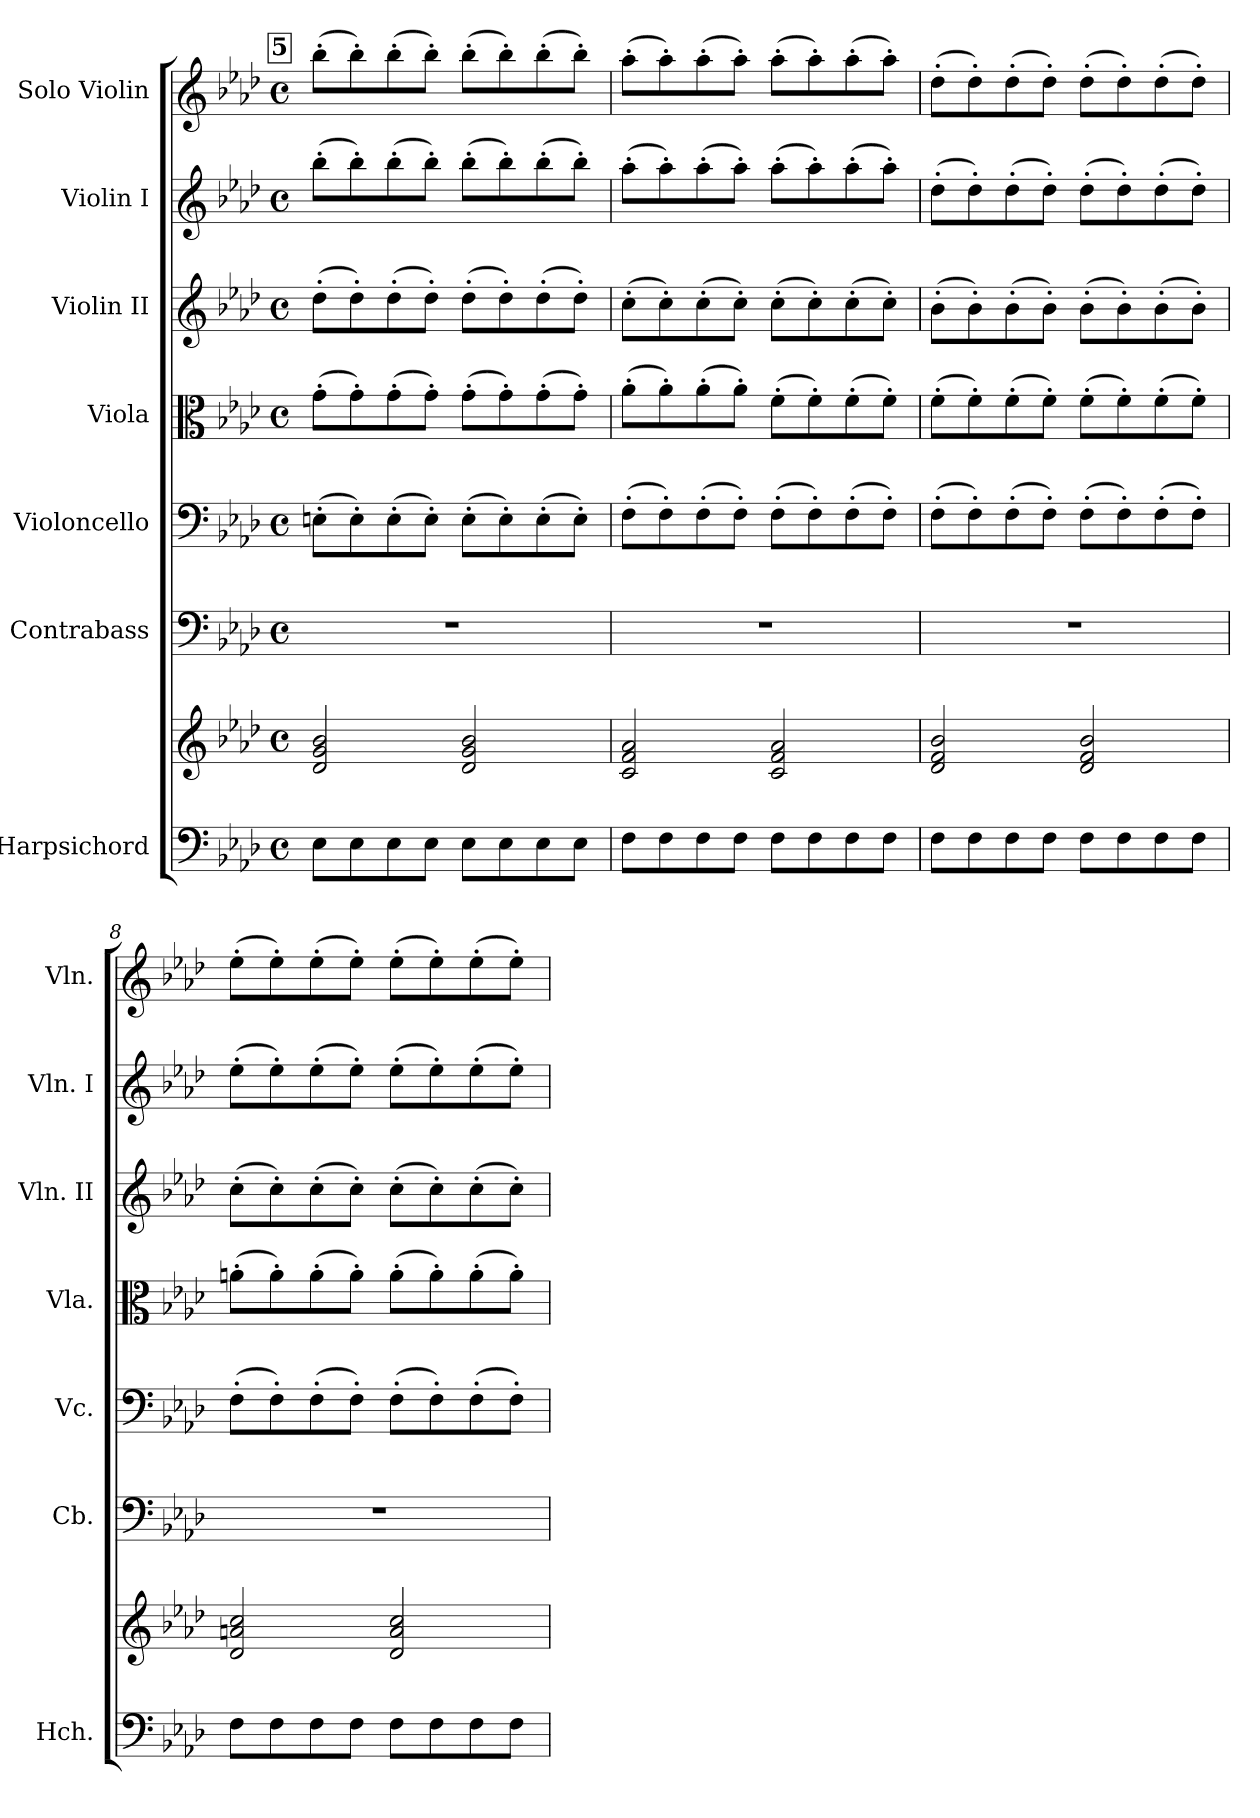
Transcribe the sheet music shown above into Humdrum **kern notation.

**kern	**kern	**kern	**kern	**kern	**kern	**kern	**kern
*part7	*part7	*part6	*part5	*part4	*part3	*part2	*part1
*staff8	*staff7	*staff6	*staff5	*staff4	*staff3	*staff2	*staff1
*I"Harpsichord	*	*I"Contrabass	*I"Violoncello	*I"Viola	*I"Violin II	*I"Violin I	*I"Solo Violin
*I'Hch.	*	*I'Cb.	*I'Vc.	*I'Vla.	*I'Vln. II	*I'Vln. I	*I'Vln.
!!LO:PB:g=z
*clefF4	*clefG2	*clefF4	*clefF4	*clefC3	*clefG2	*clefG2	*clefG2
*	*	*ITrd7c12	*	*	*	*	*
*k[b-e-a-d-]	*k[b-e-a-d-]	*k[b-e-a-d-]	*k[b-e-a-d-]	*k[b-e-a-d-]	*k[b-e-a-d-]	*k[b-e-a-d-]	*k[b-e-a-d-]
*M4/4	*M4/4	*M4/4	*M4/4	*M4/4	*M4/4	*M4/4	*M4/4
*met(c)	*met(c)	*met(c)	*met(c)	*met(c)	*met(c)	*met(c)	*met(c)
!!LO:REH:place=s1:a:B:fs=14:t=5
=5	=5	=5	=5	=5	=5	=5	=5
8E-\L	2d-/ 2g/ 2b-/	1r	(>8En'\L	(>8g'\L	(>8dd-'\L	(>8bb-'\L	(>8bb-'\L
8E-\	.	.	8E'\)	8g'\)	8dd-'\)	8bb-'\)	8bb-'\)
8E-\	.	.	(>8E'\	(>8g'\	(>8dd-'\	(>8bb-'\	(>8bb-'\
8E-\J	.	.	8E'\J)	8g'\J)	8dd-'\J)	8bb-'\J)	8bb-'\J)
8E-\L	2d-/ 2g/ 2b-/	.	(>8E'\L	(>8g'\L	(>8dd-'\L	(>8bb-'\L	(>8bb-'\L
8E-\	.	.	8E'\)	8g'\)	8dd-'\)	8bb-'\)	8bb-'\)
8E-\	.	.	(>8E'\	(>8g'\	(>8dd-'\	(>8bb-'\	(>8bb-'\
8E-\J	.	.	8E'\J)	8g'\J)	8dd-'\J)	8bb-'\J)	8bb-'\J)
=6	=6	=6	=6	=6	=6	=6	=6
8F\L	2c/ 2f/ 2a-/	1r	(>8F'\L	(>8a-'\L	(>8cc'\L	(>8aa-'\L	(>8aa-'\L
8F\	.	.	8F'\)	8a-'\)	8cc'\)	8aa-'\)	8aa-'\)
8F\	.	.	(>8F'\	(>8a-'\	(>8cc'\	(>8aa-'\	(>8aa-'\
8F\J	.	.	8F'\J)	8a-'\J)	8cc'\J)	8aa-'\J)	8aa-'\J)
8F\L	2c/ 2f/ 2a-/	.	(>8F'\L	(>8f'\L	(>8cc'\L	(>8aa-'\L	(>8aa-'\L
8F\	.	.	8F'\)	8f'\)	8cc'\)	8aa-'\)	8aa-'\)
8F\	.	.	(>8F'\	(>8f'\	(>8cc'\	(>8aa-'\	(>8aa-'\
8F\J	.	.	8F'\J)	8f'\J)	8cc'\J)	8aa-'\J)	8aa-'\J)
=7	=7	=7	=7	=7	=7	=7	=7
8F\L	2d-/ 2f/ 2b-/	1r	(>8F'\L	(>8f'\L	(>8b-'\L	(>8dd-'\L	(>8dd-'\L
8F\	.	.	8F'\)	8f'\)	8b-'\)	8dd-'\)	8dd-'\)
8F\	.	.	(>8F'\	(>8f'\	(>8b-'\	(>8dd-'\	(>8dd-'\
8F\J	.	.	8F'\J)	8f'\J)	8b-'\J)	8dd-'\J)	8dd-'\J)
8F\L	2d-/ 2f/ 2b-/	.	(>8F'\L	(>8f'\L	(>8b-'\L	(>8dd-'\L	(>8dd-'\L
8F\	.	.	8F'\)	8f'\)	8b-'\)	8dd-'\)	8dd-'\)
8F\	.	.	(>8F'\	(>8f'\	(>8b-'\	(>8dd-'\	(>8dd-'\
8F\J	.	.	8F'\J)	8f'\J)	8b-'\J)	8dd-'\J)	8dd-'\J)
=8	=8	=8	=8	=8	=8	=8	=8
8F\L	2d-/ 2an/ 2cc/	1r	(>8F'\L	(>8an'\L	(>8cc'\L	(>8ee-'\L	(>8ee-'\L
8F\	.	.	8F'\)	8a'\)	8cc'\)	8ee-'\)	8ee-'\)
8F\	.	.	(>8F'\	(>8a'\	(>8cc'\	(>8ee-'\	(>8ee-'\
8F\J	.	.	8F'\J)	8a'\J)	8cc'\J)	8ee-'\J)	8ee-'\J)
8F\L	2d-/ 2a/ 2cc/	.	(>8F'\L	(>8a'\L	(>8cc'\L	(>8ee-'\L	(>8ee-'\L
8F\	.	.	8F'\)	8a'\)	8cc'\)	8ee-'\)	8ee-'\)
8F\	.	.	(>8F'\	(>8a'\	(>8cc'\	(>8ee-'\	(>8ee-'\
8F\J	.	.	8F'\J)	8a'\J)	8cc'\J)	8ee-'\J)	8ee-'\J)
=	=	=	=	=	=	=	=
*-	*-	*-	*-	*-	*-	*-	*-
